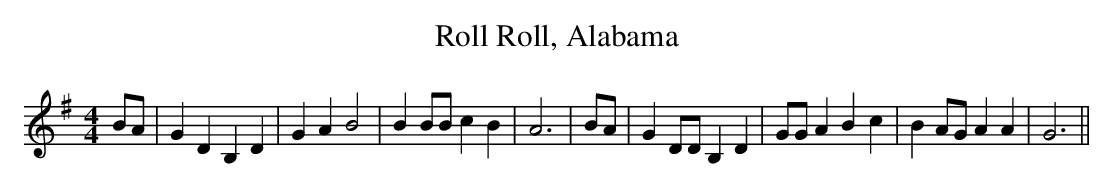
X:1
T:Roll, Alabama, Roll
M:4/4
L:1/4
K:G
 B/2A/2| G D B, D| G A B2| B B/2B/2 c B| A3| B/2A/2| G D/2D/2 B, D|\
 G/2G/2 A B c| B A/2G/2 A A| G3||
